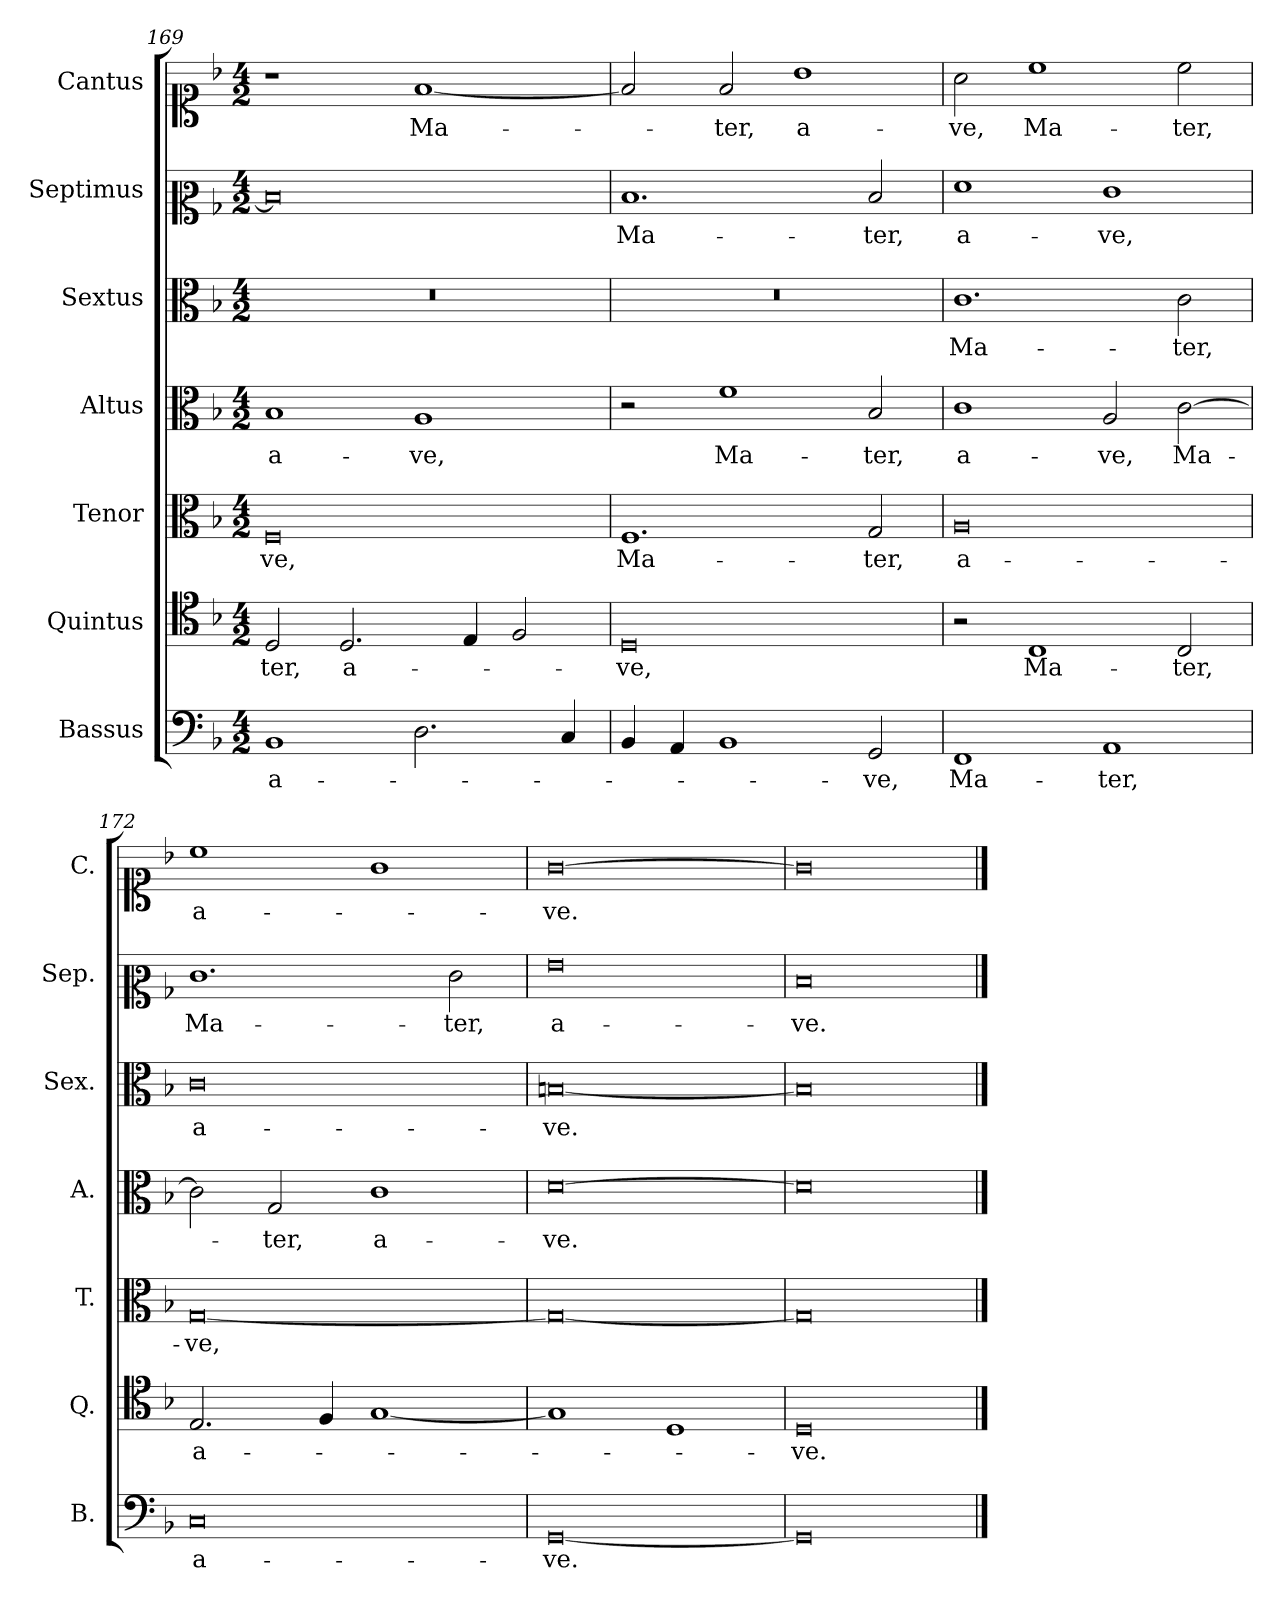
**kern	**text	**kern	**text	**kern	**text	**kern	**text	**kern	**text	**kern	**text	**kern	**text
*part7	*part7	*part6	*part6	*part5	*part5	*part4	*part4	*part3	*part3	*part2	*part2	*part1	*part1
*staff7	*staff7	*staff6	*staff6	*staff5	*staff5	*staff4	*staff4	*staff3	*staff3	*staff2	*staff2	*staff1	*staff1
*I"Bassus	*	*I"Quintus	*	*I"Tenor	*	*I"Altus	*	*I"Sextus	*	*I"Septimus	*	*I"Cantus	*
*I'B.	*	*I'Q.	*	*I'T.	*	*I'A.	*	*I'Sex.	*	*I'Sep.	*	*I'C.	*
*clefF4	*	*clefC4	*	*clefC3	*	*clefC3	*	*clefC3	*	*clefC2	*	*clefC1	*
*k[b-]	*	*k[b-]	*	*k[b-]	*	*k[b-]	*	*k[b-]	*	*k[b-]	*	*k[b-]	*
*F:	*	*F:	*	*F:	*	*F:	*	*F:	*	*F:	*	*F:	*
*M4/2	*	*M4/2	*	*M4/2	*	*M4/2	*	*M4/2	*	*M4/2	*	*M4/2	*
=169	=169	=169	=169	=169	=169	=169	=169	=169	=169	=169	=169	=169	=169
1BB-	a-	2D/	-ter,	0F	-ve,	1B-	a-	0r	.	0d]	.	1r	.
.	.	2.D/	a-	.	.	.	.	.	.	.	.	.	.
2.D\	.	.	.	.	.	1A	-ve,	.	.	.	.	[1f	Ma-
.	.	4E/	.	.	.	.	.	.	.	.	.	.	.
.	.	2F/	.	.	.	.	.	.	.	.	.	.	.
4C/	.	.	.	.	.	.	.	.	.	.	.	.	.
=170	=170	=170	=170	=170	=170	=170	=170	=170	=170	=170	=170	=170	=170
4BB-/	.	0D	-ve,	1.F	Ma-	2r	.	0r	.	1.d	Ma-	2f/]	.
4AA/	.	.	.	.	.	.	.	.	.	.	.	.	.
1BB-	.	.	.	.	.	1f	Ma-	.	.	.	.	2f/	-ter,
.	.	.	.	.	.	.	.	.	.	.	.	1b-	a-
2GG/	-ve,	.	.	2G/	-ter,	2B-/	-ter,	.	.	2d/	-ter,	.	.
=171	=171	=171	=171	=171	=171	=171	=171	=171	=171	=171	=171	=171	=171
1FF	Ma-	2r	.	0A	a-	1c	a-	1.c	Ma-	1f	a-	2a\	-ve,
.	.	1C	Ma-	.	.	.	.	.	.	.	.	1cc	Ma-
1AA	-ter,	.	.	.	.	2A/	-ve,	.	.	1e	-ve,	.	.
.	.	2C/	-ter,	.	.	[2c\	Ma-	2c\	-ter,	.	.	2cc\	-ter,
=172	=172	=172	=172	=172	=172	=172	=172	=172	=172	=172	=172	=172	=172
0C	a-	2.E/	a-	[0G	-ve,	2c\]	.	0c	a-	1.e	Ma-	1cc	a-
.	.	.	.	.	.	2G/	-ter,	.	.	.	.	.	.
.	.	4F/	.	.	.	.	.	.	.	.	.	.	.
.	.	[1G	.	.	.	1c	a-	.	.	.	.	1g	.
.	.	.	.	.	.	.	.	.	.	2e\	-ter,	.	.
=173	=173	=173	=173	=173	=173	=173	=173	=173	=173	=173	=173	=173	=173
[0GG	-ve.	1G]	.	0G_	.	[0d	-ve.	[0Bn	-ve.	0g	a-	[0g	-ve.
.	.	1D	.	.	.	.	.	.	.	.	.	.	.
=174	=174	=174	=174	=174	=174	=174	=174	=174	=174	=174	=174	=174	=174
0GG]	.	0D	-ve.	0G]	.	0d]	.	0B]	.	0d	-ve.	0g]	.
==	==	==	==	==	==	==	==	==	==	==	==	==	==
*-	*-	*-	*-	*-	*-	*-	*-	*-	*-	*-	*-	*-	*-
